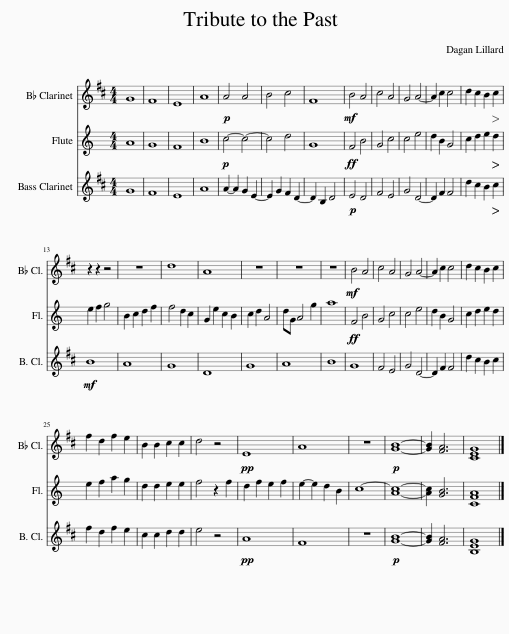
X:1
%%score 1 2 3
L:1/8
M:4/4
I:linebreak $
K:C
V:1 treble transpose=-2
V:2 treble
V:3 treble transpose=-14
V:1
[K:D] G8 | F8 | E8 | A8 |!p! A4 A4 | %5
 B4 c4 | F8 |!mf! B4 A4 | c4 A4 | G4 A4- | %10
 A2 c2 c4 | d2 c2 B2!>(! c2!>)! |$ z2 z2 z4 | z8 | d8 | %15
 A8 | z8 | z8 | z8 |!mf! B4 A4 | %20
 c4 A4 | G4 A4- | A2 c2 c4 | d2 c2 B2 c2 |$ f2 d2 f2 e2 | %25
 B2 B2 c2 c2 | d4 z4 |!pp! E8 | A8 | z8 | %30
!p! [GB]8- | [GB]2 [FA]6 | [CEG]8 |] %33
V:2
 A8 | G8 | F8 | B8 |!p! c4- c4- | %5
 c4 d4 | G8 |!ff! F4 B4 | G4 c4 | c4 e4 | %10
 d2 B2 G4 | c2 d2 e2!>(!!>(! d2!>)!!>)! |$ e2 f2 g4 | B2 c2 d2 f2 | f4 d2 c2 | %15
 G2 e2 c2 B2 | c2 d2 A4 | dG A4 g2 | a8 |!ff! F4 B4 | %20
 G4 c4 | c4 e4 | d2 B2 G4 | c2 d2 e2 d2 |$ e2 f2 a2 g2 | %25
 d2 d2 e2 e2 | f4 z2 f2 | d2 f2 e2 f2 | e2- e2 d2 B2 | c8- | %30
 [Ac]8- | [Ac]2 [GB]6 | [CFA]8 |] %33
V:3
[K:D] G8 | F8 | E8 | A8 | A2- A2 G2 E2- | %5
 E2 G2 F2 D2- | D2 B,2 D4 |!p! E4 D4 | F4 E4 | G4 D4- | %10
 D2 F2 F4 | d2 c2 B2!>(!!>(! c2!>)!!>)! |$!mf! B8 | A8 | G8 | %15
 D8 | G8 | A8 | B8 | G8 | %20
 F4 E4 | G4 D4- | D2 F2 F4 | d2 c2 B2 c2 |$ f2 d2 f2 e2 | %25
 c2 c2 d2 d2 | e4 z4 |!pp! A8 | F8 | z8 | %30
!p! [GB]8- | [GB]2 [FA]6 | [B,EG]8 |] %33
